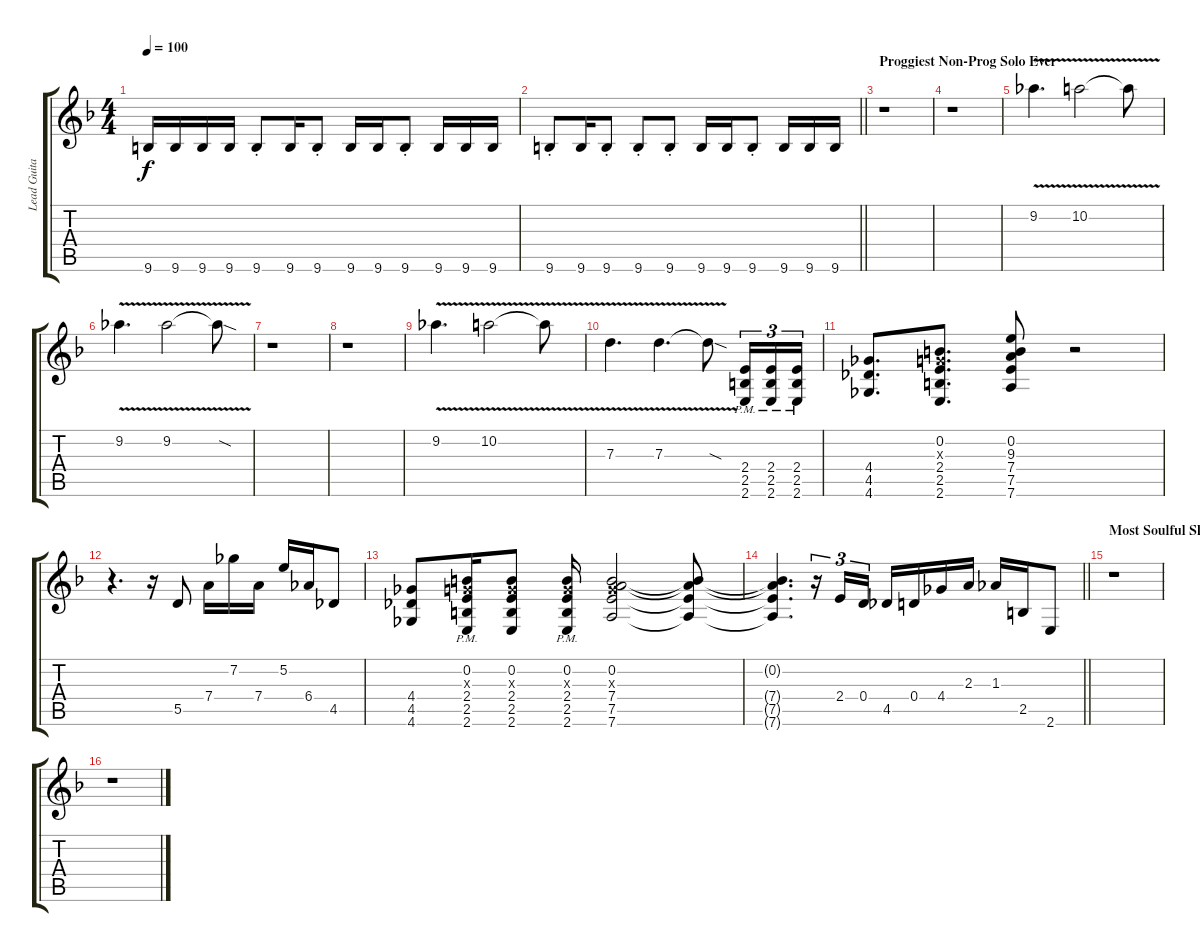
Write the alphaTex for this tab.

\track ("Lead Guitar 2" "Lead Guita") {instrument overdrivenguitar}
\staff {score tabs}
\tuning (E4 B3 G3 D3 A2 D2) {hide}
\ts (4 4)
\tempo 100
\clef g2
\ks dminor
9.6.16{dy f} 9.6.16 9.6.16 9.6.16 9.6{st}.8 9.6.16 9.6{st}.8 9.6.16 9.6.16 9.6{st}.8 9.6.16 9.6.16 9.6.16 |
\barLineRight lightlight
9.6{st}.8 9.6.16 9.6{st}.8 9.6{st}.8 9.6{st}.8 9.6.16 9.6.16 9.6{st}.8 9.6.16 9.6.16 9.6.16 |
\section ("" "Proggiest Non-Prog Solo Ever")
r.1 |
r.1 |
9.2{v}.4{d volume 14} 10.2{v}.2 10.2{v t}.8 |
9.2{v}.4{d} 9.2{v}.2 9.2{sod t}.8 |
r.1 |
r.1 |
9.2{v}.4{d} 10.2{v}.2 10.2{v t}.8 |
7.3{v}.4{d} 7.3{v}.4{d} 7.3{sod t}.8 (2.4{pm} 2.5{pm} 2.6{pm}).16{tu (3 2)} (2.4{pm} 2.5{pm} 2.6{pm}).16{tu (3 2)} (2.4{pm} 2.5{pm} 2.6{pm}).16{tu (3 2)} |
(4.4 4.5 4.6).8{d} (0.2 0.3{x} 2.4 2.5 2.6).8{d} (0.2 9.3 7.4 7.5 7.6).8 r.2 |
r.4{d} r.16 5.5.8 7.4.16 7.2.16 7.4.16 5.2.16 6.4.16 4.5.8 |
(4.4 4.5 4.6).8{volume 8} (0.2{pm} 0.3{x} 2.4{pm} 2.5{pm} 2.6{pm}).16 (0.2 0.3{x} 2.4 2.5 2.6).8 (0.2{pm} 0.3{x} 2.4{pm} 2.5{pm} 2.6{pm}).16 (0.2 0.3{x} 7.4 7.5 7.6).2 (0.2{t} 7.4{t} 7.5{t} 7.6{t}).8 |
\barLineRight lightlight
(0.2{t} 7.4{t} 7.5{t} 7.6{t}).4{d} r.16{tu (3 2)} 2.4.16{tu (3 2) volume 10} 0.4.16{tu (3 2)} 4.5.16 0.4.16 4.4.16 2.3.16 1.3.16 2.5.16 2.6.8 |
\section ("" "Most Soulful Slide Ever")
r.1 |
r.1
